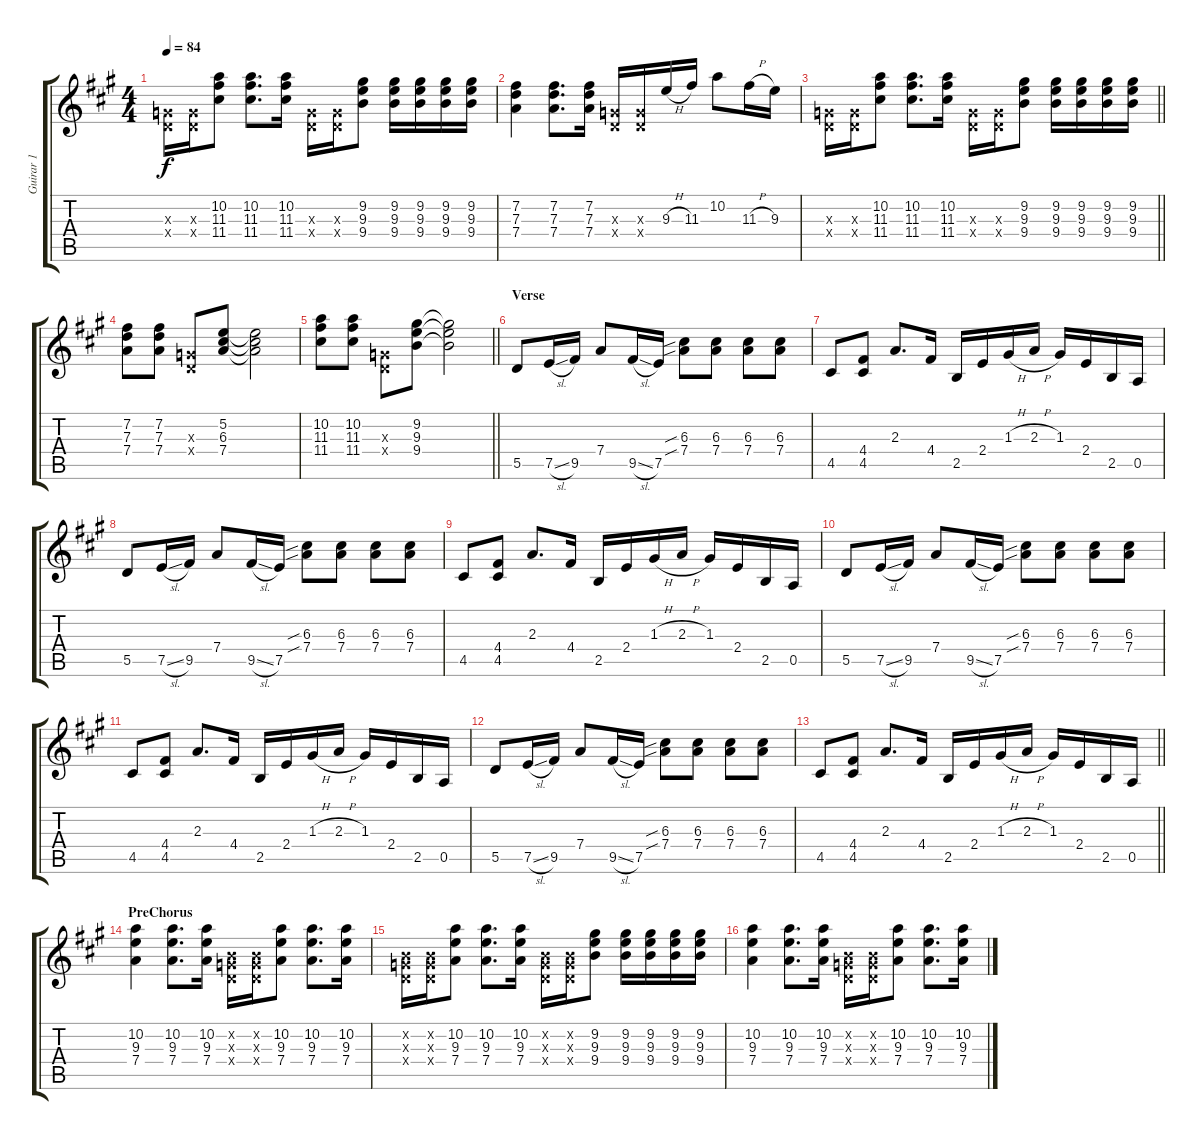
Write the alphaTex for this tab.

\track ("Guirar 1" "Guirar 1") {instrument distortionguitar}
\staff {score tabs}
\tuning (E4 B3 G3 D3 A2 E2) {hide}
\ts (4 4)
\tempo 84
\clef g2
\ks a
(0.3{x} 0.4{x}).16{dy f} (0.3{x} 0.4{x}).16 (10.2 11.3 11.4).8 (10.2 11.3 11.4).8{d} (10.2 11.3 11.4).16 (0.3{x} 0.4{x}).16 (0.3{x} 0.4{x}).16 (9.2 9.3 9.4).8 (9.2 9.3 9.4).16 (9.2 9.3 9.4).16 (9.2 9.3 9.4).16 (9.2 9.3 9.4).16 |
(7.2 7.3 7.4).4 (7.2 7.3 7.4).8{d} (7.2 7.3 7.4).16 (0.3{x} 0.4{x}).16 (0.3{x} 0.4{x}).16 9.3{h}.16 11.3.16 10.2.8 11.3{h}.16 9.3.16 |
\barLineRight lightlight
(0.3{x} 0.4{x}).16 (0.3{x} 0.4{x}).16 (10.2 11.3 11.4).8 (10.2 11.3 11.4).8{d} (10.2 11.3 11.4).16 (0.3{x} 0.4{x}).16 (0.3{x} 0.4{x}).16 (9.2 9.3 9.4).8 (9.2 9.3 9.4).16 (9.2 9.3 9.4).16 (9.2 9.3 9.4).16 (9.2 9.3 9.4).16 |
(7.2 7.3 7.4).8 (7.2 7.3 7.4).8 (0.3{x} 0.4{x}).8 (5.2 6.3 7.4).8 (5.2{t} 6.3{t} 7.4{t}).2 |
\barLineRight lightlight
(10.2 11.3 11.4).8 (10.2 11.3 11.4).8 (0.3{x} 0.4{x}).8 (9.2 9.3 9.4).8 (9.2{t} 9.3{t} 9.4{t}).2 |
\section ("" "Verse")
5.5.8{volume 16 instrument electricguitarclean} 7.5{sl}.16 9.5.16 7.4.8 9.5{sl}.16 7.5.16 (6.3{sib} 7.4{sib}).8 (6.3 7.4).8 (6.3 7.4).8 (6.3 7.4).8 |
4.5.8 (4.4 4.5).8 2.3.8{d} 4.4.16 2.5.16 2.4.16 1.3{h}.16 2.3{h}.16 1.3.16 2.4.16 2.5.16 0.5.16 |
5.5.8 7.5{sl}.16 9.5.16 7.4.8 9.5{sl}.16 7.5.16 (6.3{sib} 7.4{sib}).8 (6.3 7.4).8 (6.3 7.4).8 (6.3 7.4).8 |
4.5.8 (4.4 4.5).8 2.3.8{d} 4.4.16 2.5.16 2.4.16 1.3{h}.16 2.3{h}.16 1.3.16 2.4.16 2.5.16 0.5.16 |
5.5.8 7.5{sl}.16 9.5.16 7.4.8 9.5{sl}.16 7.5.16 (6.3{sib} 7.4{sib}).8 (6.3 7.4).8 (6.3 7.4).8 (6.3 7.4).8 |
4.5.8 (4.4 4.5).8 2.3.8{d} 4.4.16 2.5.16 2.4.16 1.3{h}.16 2.3{h}.16 1.3.16 2.4.16 2.5.16 0.5.16 |
5.5.8 7.5{sl}.16 9.5.16 7.4.8 9.5{sl}.16 7.5.16 (6.3{sib} 7.4{sib}).8 (6.3 7.4).8 (6.3 7.4).8 (6.3 7.4).8 |
\barLineRight lightlight
4.5.8 (4.4 4.5).8 2.3.8{d} 4.4.16 2.5.16 2.4.16 1.3{h}.16 2.3{h}.16 1.3.16 2.4.16 2.5.16 0.5.16 |
\section ("" "PreChorus")
(10.2 9.3 7.4).4{volume 12 instrument distortionguitar} (10.2 9.3 7.4).8{d} (10.2 9.3 7.4).16 (0.2{x} 0.3{x} 0.4{x}).16 (0.2{x} 0.3{x} 0.4{x}).16 (10.2 9.3 7.4).8 (10.2 9.3 7.4).8{d} (10.2 9.3 7.4).16 |
(0.2{x} 0.3{x} 0.4{x}).16 (0.2{x} 0.3{x} 0.4{x}).16 (10.2 9.3 7.4).8 (10.2 9.3 7.4).8{d} (10.2 9.3 7.4).16 (0.2{x} 0.3{x} 0.4{x}).16 (0.2{x} 0.3{x} 0.4{x}).16 (9.2 9.3 9.4).8 (9.2 9.3 9.4).16 (9.2 9.3 9.4).16 (9.2 9.3 9.4).16 (9.2 9.3 9.4).16 |
(10.2 9.3 7.4).4 (10.2 9.3 7.4).8{d} (10.2 9.3 7.4).16 (0.2{x} 0.3{x} 0.4{x}).16 (0.2{x} 0.3{x} 0.4{x}).16 (10.2 9.3 7.4).8 (10.2 9.3 7.4).8{d} (10.2 9.3 7.4).16
